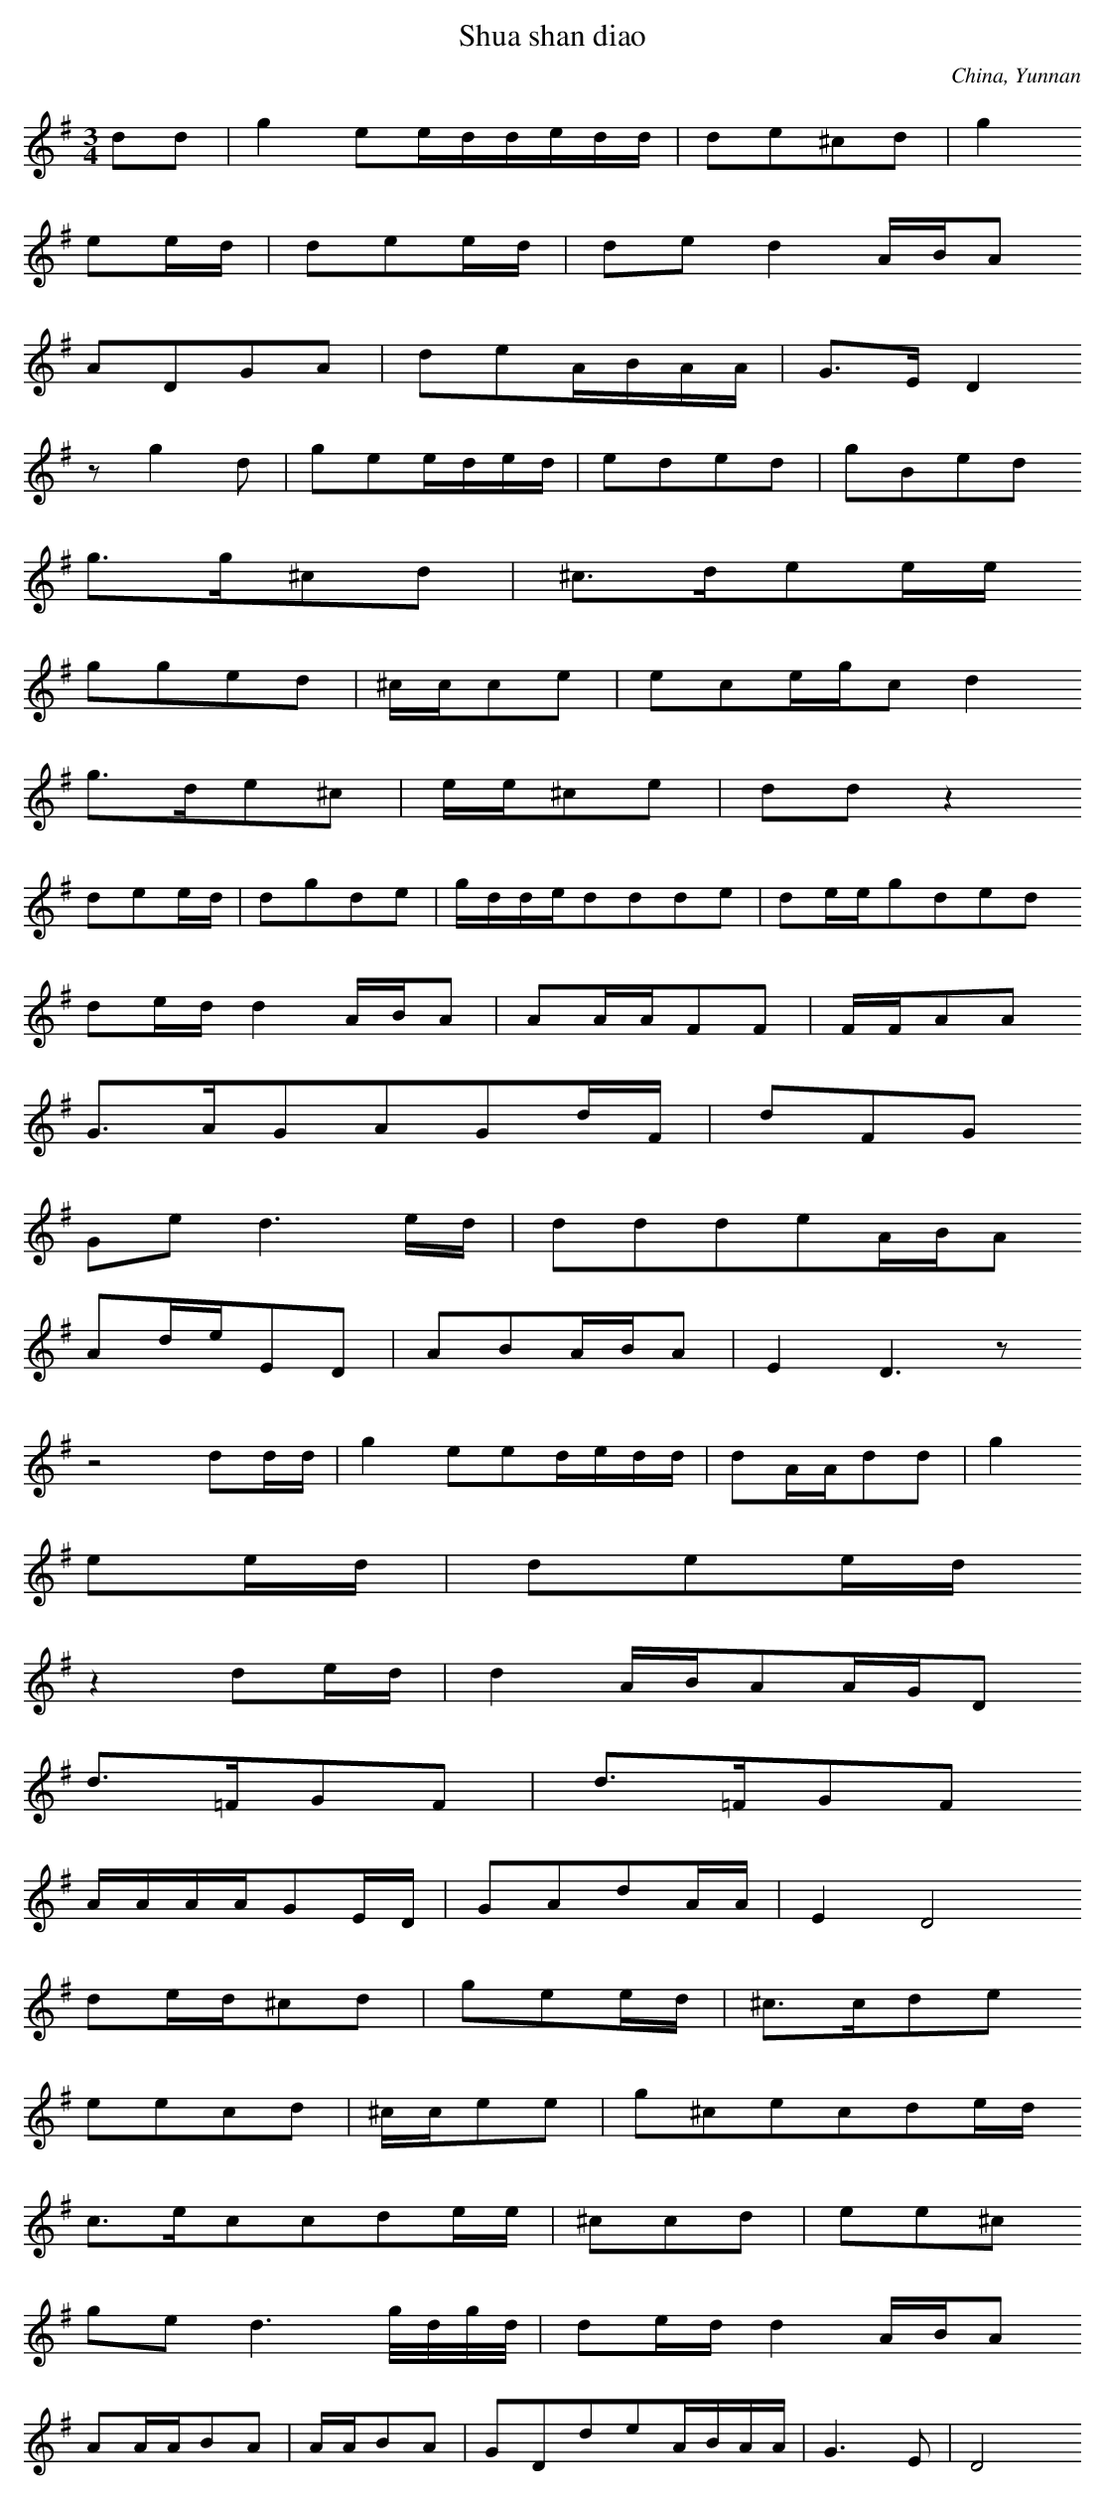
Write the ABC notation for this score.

X:1
T: Shua shan diao
O: China, Yunnan
M: 3/4
L: 1/32
K: G
d4d4 | g8e4e2d2d2e2d2d2 | d4e4^c4d4 | g8
e4e2d2 | d4e4e2d2 | d4e4d8A2B2A4
A4D4G4A4 | d4e4A2B2A2A2 | G6E2D8
z4g8d4 | g4e4e2d2e2d2 | e4d4e4d4 | g4B4e4d4
g6g2^c4d4 | ^c6d2e4e2e2
g4g4e4d4 | ^c2c2c4e4 | e4c4e2g2c4d8
g6d2e4^c4 | e2e2^c4e4 | d4d4z8
d4e4e2d2 | d4g4d4e4 | g2d2d2e2d4d4d4e4 | d4e2e2g4d4e4d4
d4e2d2d8A2B2A4 | A4A2A2F4F4 | F2F2A4A4
G6A2G4A4G4d2F2 | d4F4G4
G4e4d12e2d2 | d4d4d4e4A2B2A4
A4d2e2E4D4 | A4B4A2B2A4 | E8D12z4
z16d4d2d2 | g8e4e4d2e2d2d2 | d4A2A2d4d4 | g8
e4e2d2 | d4e4e2d2
z8d4e2d2 | d8A2B2A4A2G2D4
d6=F2G4F4 | d6=F2G4F4
A2A2A2A2G4E2D2 | G4A4d4A2A2 | E8D16
d4e2d2^c4d4 | g4e4e2d2 | ^c6c2d4e4
e4e4c4d4 | ^c2c2e4e4 | g4^c4e4c4d4e2d2
c6e2c4c4d4e2e2 | ^c4c4d4 | e4e4^c4
g4e4d12gdgd | d4e2d2d8A2B2A4
A4A2A2B4A4 | A2A2B4A4 | G4D4d4e4A2B2A2A2 | G12E4 | D16
